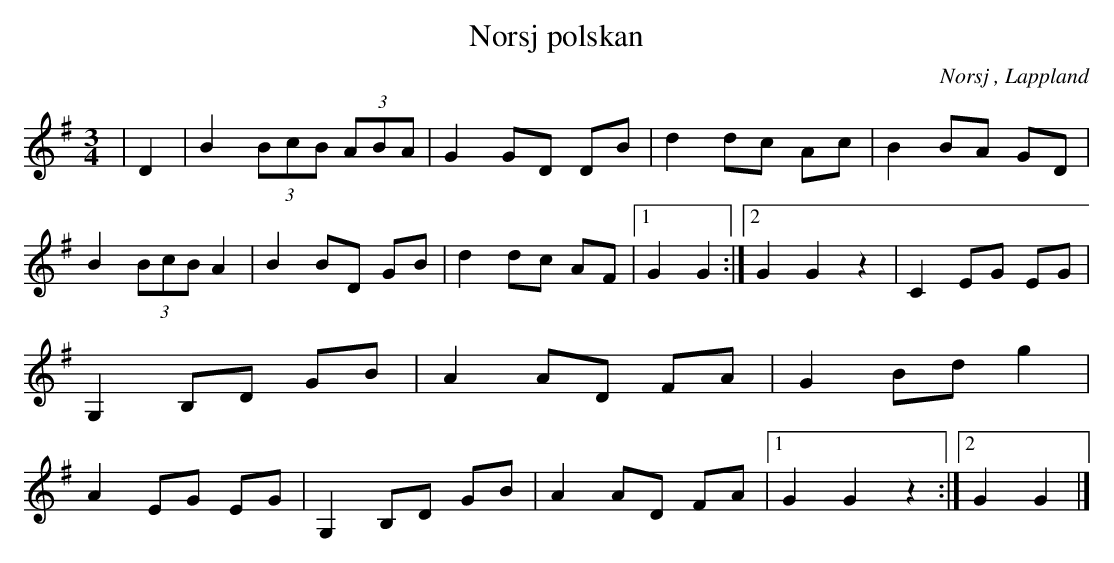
X:1
T:Norsj polskan
O:Norsj , Lappland
M:3/4
L:1/8
K:G
| D2| B2 (3BcB (3ABA | G2 GD DB | d2 dc Ac | B2 BA GD | B2 (3BcB A2 | B2 BD GB | d2 dc AF |1 G2 G2  :|2 G2 G2 z2 | C2 EG EG | G,2 B,D GB | A2 AD FA | G2 Bd g2 | A2 EG EG | G,2 B,D GB |A2 AD FA |1 G2 G2 z2 :|2 G2 G2 |]
